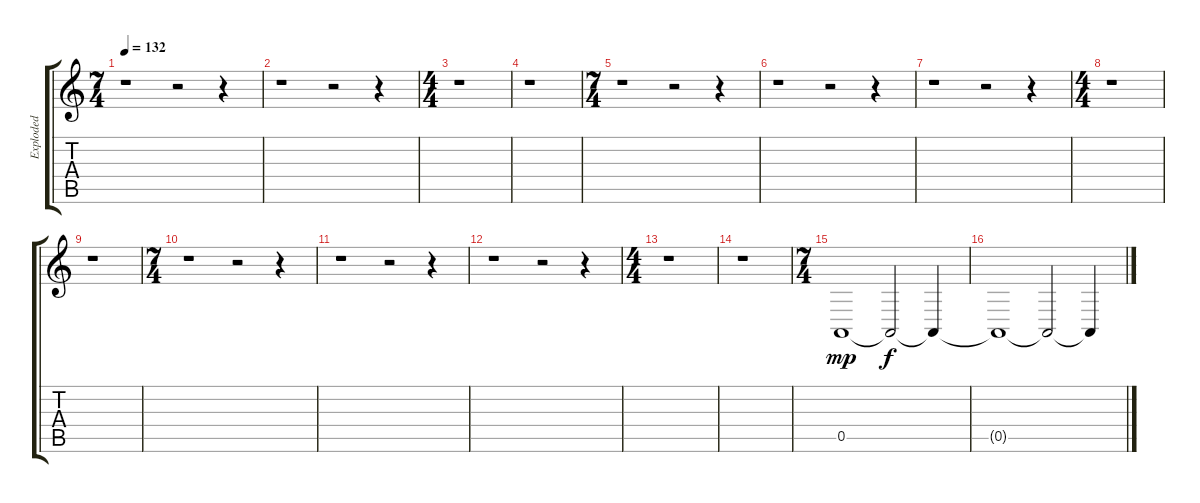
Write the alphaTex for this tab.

\track ("Exploded" "Exploded") {instrument rockorgan}
\staff {score tabs}
\tuning (E4 B3 G3 D3 A2 E2) {hide}
\ts (7 4)
\tempo 132
\clef g2
\ks c
r.1{dy f} r.2 r.4 |
r.1 r.2 r.4 |
\ts (4 4)
r.1 |
r.1 |
\ts (7 4)
r.1 r.2 r.4 |
r.1 r.2 r.4 |
r.1 r.2 r.4 |
\ts (4 4)
r.1 |
r.1 |
\ts (7 4)
r.1 r.2 r.4 |
r.1 r.2 r.4 |
r.1 r.2 r.4 |
\ts (4 4)
r.1 |
r.1 |
\ts (7 4)
0.5.1{dy mp} 0.5{t}.2{dy f} 0.5{t}.4 |
0.5{t}.1 0.5{t}.2 0.5{t}.4
